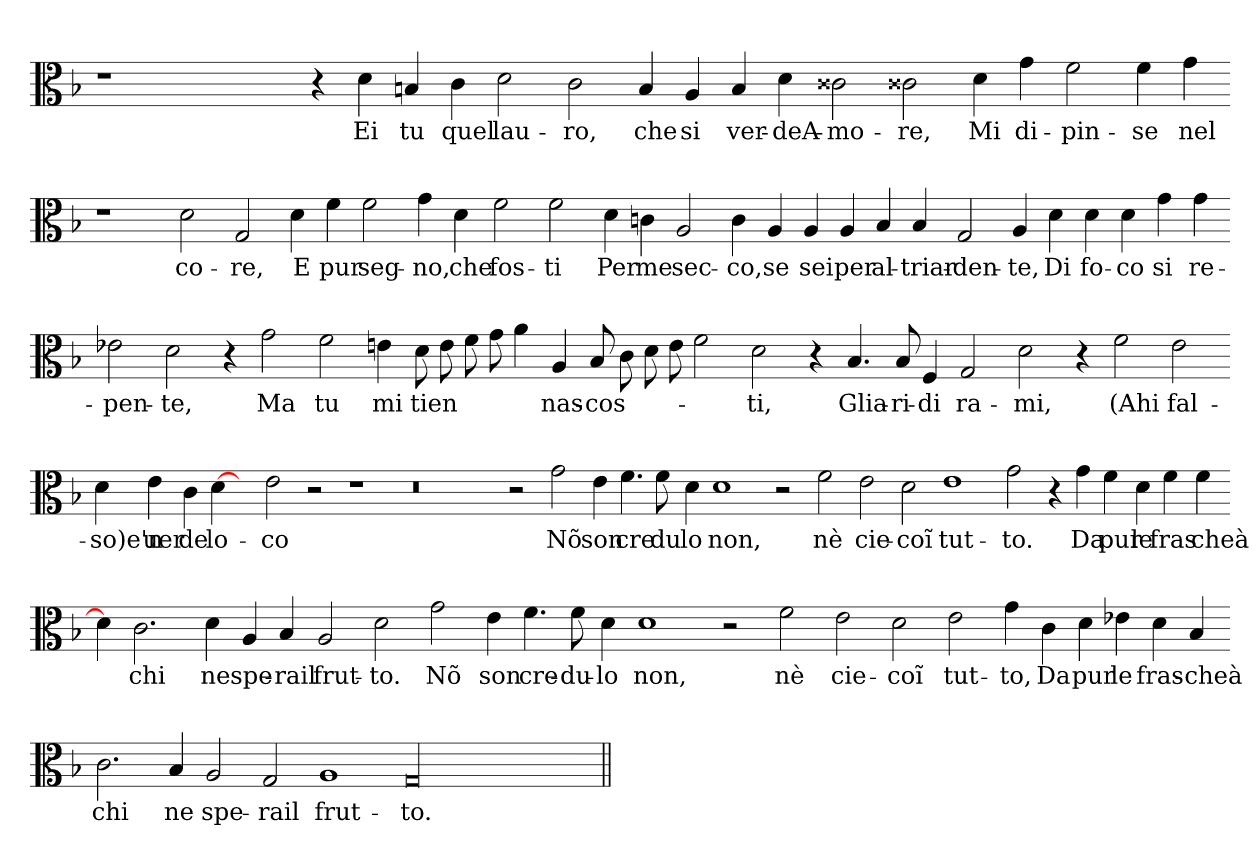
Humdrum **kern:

**kern	**text
*part1	*part1
*staff1	*staff1
*clefC3	*
*k[b-]	*
=	=
1r	.
1ryy	.
4r	.
4d	Ei
4B	tu
4c	quel
2d	lau-
2c	ro,
4B	che
4A	si
4B	ver-
4d	deA-
2c##X	mo-
2c##X	re,
4d	Mi
4g	di-
2f	pin-
4f	se
4g	nel
=-	=-
1r	.
2d	co-
2G	re,
4d	E
4f	pur
2f	seg-
4g	no,
4d	che
2f	fos-
2f	ti
4d	Per
4c	me
2A	sec-
4c	co,
4A	se
4A	sei
4A	per
4B	al-
4B	triar-
2G	den-
4A	te,
4d	Di
4d	fo-
4d	co
4g	si
4g	re-
=-	=-
2e-X	pen-
2d	te,
4r	.
2g	Ma
2f	tu
4e	mi
8d	tien
8e	.
8f	.
8g	.
4a	.
4A	nas-
8B	cos-
8c	.
8d	.
8e	.
2f	.
2d	ti,
4r	.
4.B	Glia-
8B	ri-
4F	di
2G	ra-
2d	mi,
4r	.
2f	(Ahi
2e	fal-
=-	=-
4d	so)e'n
4e	uer-
4c	de
[4d	lo-
4ryy	.
2e	co
2r	.
1r	.
0r	.
2r	.
2g	Nõ
4e	son
4.f	cre-
8f	du-
4d	lo
1d	non,
2r	.
2f	nѐ
2e	cie-
2d	coĩ
1e	tut-
2g	to.
4r	.
4g	Da
4f	pur
4d	le
4f	fras-
4f	cheà
=-	=-
4d]	.
2.c	chi
4d	ne
4A	spe-
4B	rail
2A	frut-
2d	to.
2g	Nõ
4e	son
4.f	cre-
8f	du-
4d	lo
1d	non,
2r	.
2f	nѐ
2e	cie-
2d	coĩ
2e	tut-
4g	to,
4c	Da
4d	pur
4e-X	le
4d	fras-
4B	cheà
=-	=-
2.c	chi
4B	ne
2A	spe-
2G	rail
1A	frut-
00G/	to.
=||	=||
*-	*-
